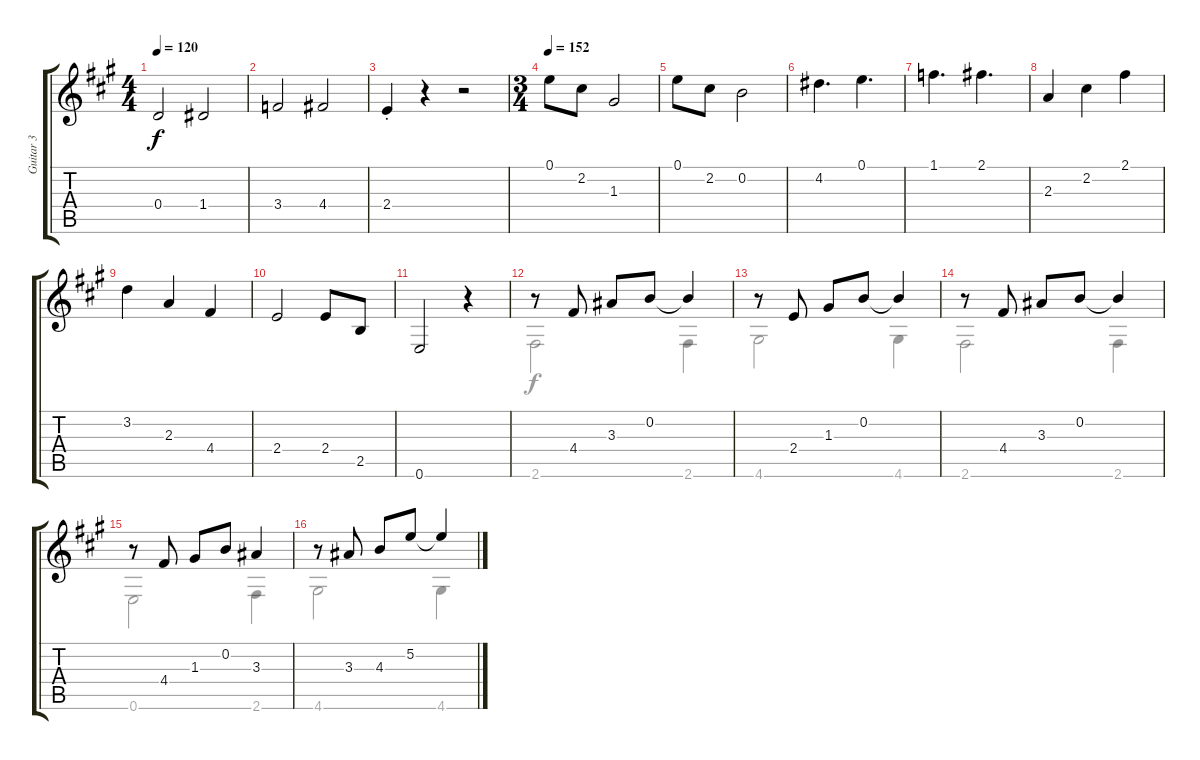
\track ("Guitar 3" "Guitar 3") {instrument acousticguitarnylon}
\staff {score tabs}
\tuning (E4 B3 G3 D3 A2 E2) {hide}
\voice
\ts (4 4)
\tempo 120
\clef g2
\ks a
0.4.2{dy f} 1.4.2 |
3.4.2 4.4.2 |
2.4{st}.4 r.4 r.2 |
\ts (3 4)
\tempo 152
0.1.8 2.2.8 1.3.2 |
0.1.8 2.2.8 0.2.2 |
4.2.4{d} 0.1.4{d} |
1.1.4{d} 2.1.4{d} |
2.3.4 2.2.4 2.1.4 |
3.2.4 2.3.4 4.4.4 |
2.4.2 2.4.8 2.5.8 |
0.6.2 r.4 |
r.8 4.4.8 3.3.8 0.2.8 0.2{t}.4 |
r.8 2.4.8 1.3.8 0.2.8 0.2{t}.4 |
r.8 4.4.8 3.3.8 0.2.8 0.2{t}.4 |
r.8 4.4.8 1.3.8 0.2.8 3.3.4 |
r.8 3.3.8 4.3.8 5.2.8 5.2{t}.4
\voice
\clef g2
\ottava regular
\simile none
\ks a
|
|
|
|
|
|
|
|
|
|
|
2.6.2 2.6.4 |
4.6.2 4.6.4 |
2.6.2 2.6.4 |
0.6.2 2.6.4 |
4.6.2 4.6.4
